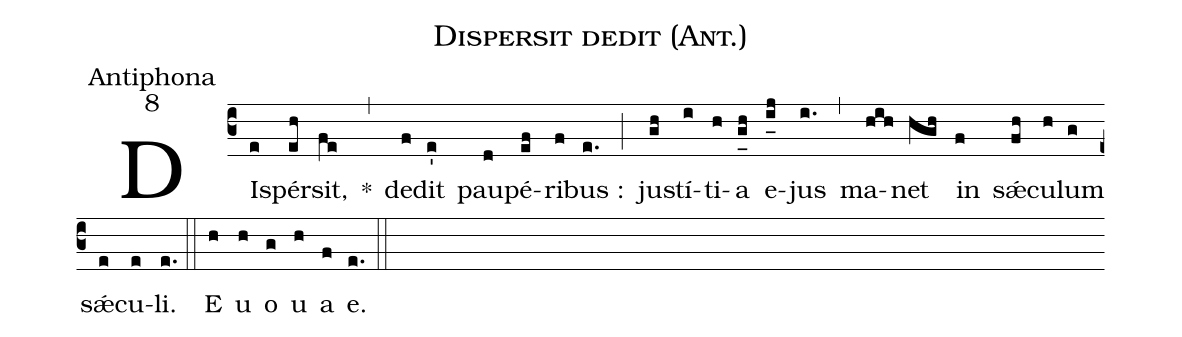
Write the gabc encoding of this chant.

name:Dispersit dedit (Ant.);
office-part:Antiphona;
mode:8;
%%
(c3) DIs(e)pér(eh)sit,(fe) *(,) de(f)dit(e') pau(d)pé(ef)ri(f)bus :(e.) (;) ju(gh)stí(i)ti(h)a(g_[uh:l]h) e(i_[uh:l]j)jus(i.) (,) ma(hih)net(hgh) in(f) sǽ(fh)cu(h)lum(g) sǽ(e)cu(e)li.(e.) (::) <eu>E(h) u(h) o(g) u(h) a(f) e.</eu>(e.) (::)
